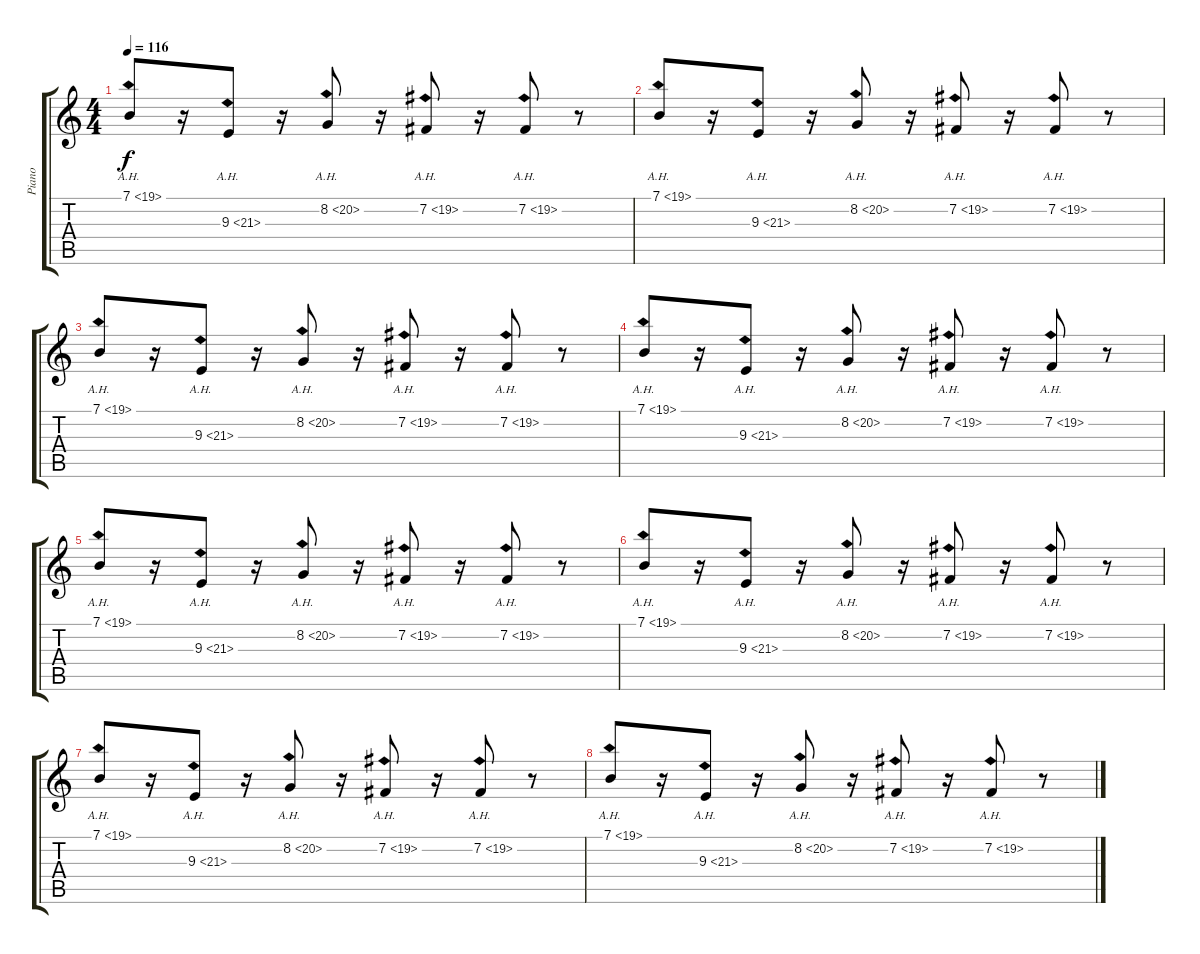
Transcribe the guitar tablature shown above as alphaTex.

\track ("Piano" "Piano") {instrument acousticgrandpiano}
\staff {score tabs}
\tuning (E4 B3 G3 D3 A2 E2) {hide}
\ts (4 4)
\tempo 116
\clef g2
\ks c
7.1{ah 12}.8{dy f} r.16 9.3{ah 12}.8 r.16 8.2{ah 12}.8 r.16 7.2{ah 12}.8 r.16 7.2{ah 12}.8 r.8 |
7.1{ah 12}.8 r.16 9.3{ah 12}.8 r.16 8.2{ah 12}.8 r.16 7.2{ah 12}.8 r.16 7.2{ah 12}.8 r.8 |
7.1{ah 12}.8 r.16 9.3{ah 12}.8 r.16 8.2{ah 12}.8 r.16 7.2{ah 12}.8 r.16 7.2{ah 12}.8 r.8 |
7.1{ah 12}.8 r.16 9.3{ah 12}.8 r.16 8.2{ah 12}.8 r.16 7.2{ah 12}.8 r.16 7.2{ah 12}.8 r.8 |
7.1{ah 12}.8 r.16 9.3{ah 12}.8 r.16 8.2{ah 12}.8 r.16 7.2{ah 12}.8 r.16 7.2{ah 12}.8 r.8 |
7.1{ah 12}.8 r.16 9.3{ah 12}.8 r.16 8.2{ah 12}.8 r.16 7.2{ah 12}.8 r.16 7.2{ah 12}.8 r.8 |
7.1{ah 12}.8 r.16 9.3{ah 12}.8 r.16 8.2{ah 12}.8 r.16 7.2{ah 12}.8 r.16 7.2{ah 12}.8 r.8 |
7.1{ah 12}.8 r.16 9.3{ah 12}.8 r.16 8.2{ah 12}.8 r.16 7.2{ah 12}.8 r.16 7.2{ah 12}.8 r.8
